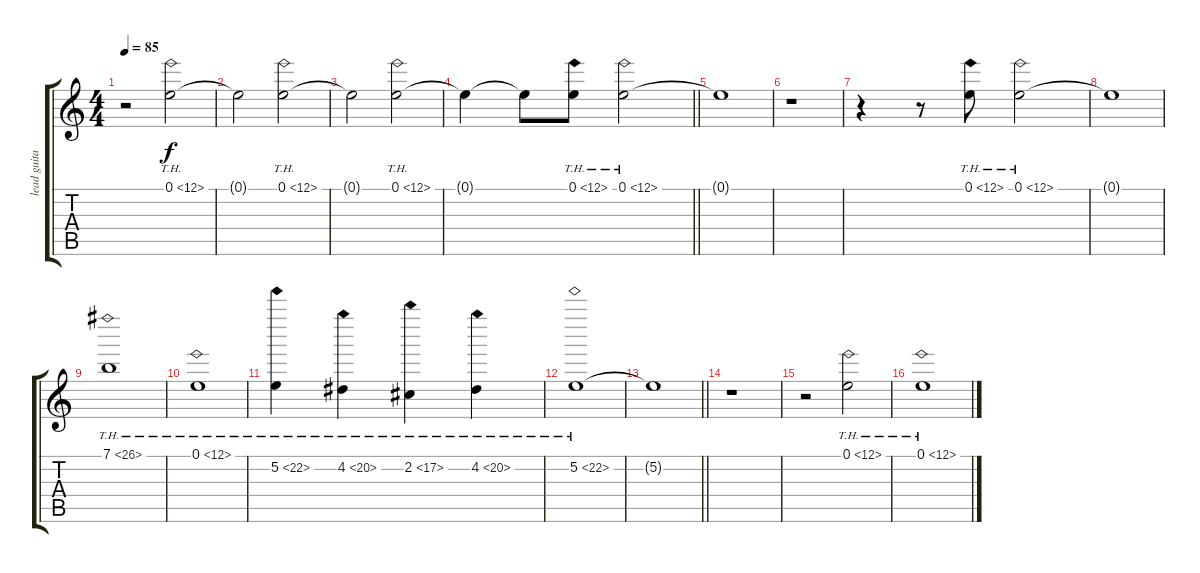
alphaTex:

\track ("lead guitar" "lead guita") {instrument acousticguitarsteel}
\staff {score tabs}
\tuning (E4 B3 G3 D3 A2 E2) {hide}
\ts (4 4)
\tempo 85
\clef g2
\ks c
r.2{dy f instrument acousticguitarsteel} 0.1{th 12}.2 |
0.1{t}.2 0.1{th 12}.2 |
0.1{t}.2 0.1{th 12}.2 |
\barLineRight lightlight
0.1{t}.4 0.1{t}.8 0.1{th 12}.8 0.1{th 12}.2 |
0.1{t}.1 |
r.1 |
r.4 r.8 0.1{th 12}.8 0.1{th 12}.2 |
0.1{t}.1 |
7.1{th 19}.1 |
0.1{th 12}.1 |
5.2{th 17}.4 4.2{th 16}.4 2.2{th 15}.4 4.2{th 16}.4 |
5.2{th 17}.1 |
\barLineRight lightlight
5.2{t}.1 |
r.1 |
r.2 0.1{th 12}.2 |
0.1{th 12}.1
